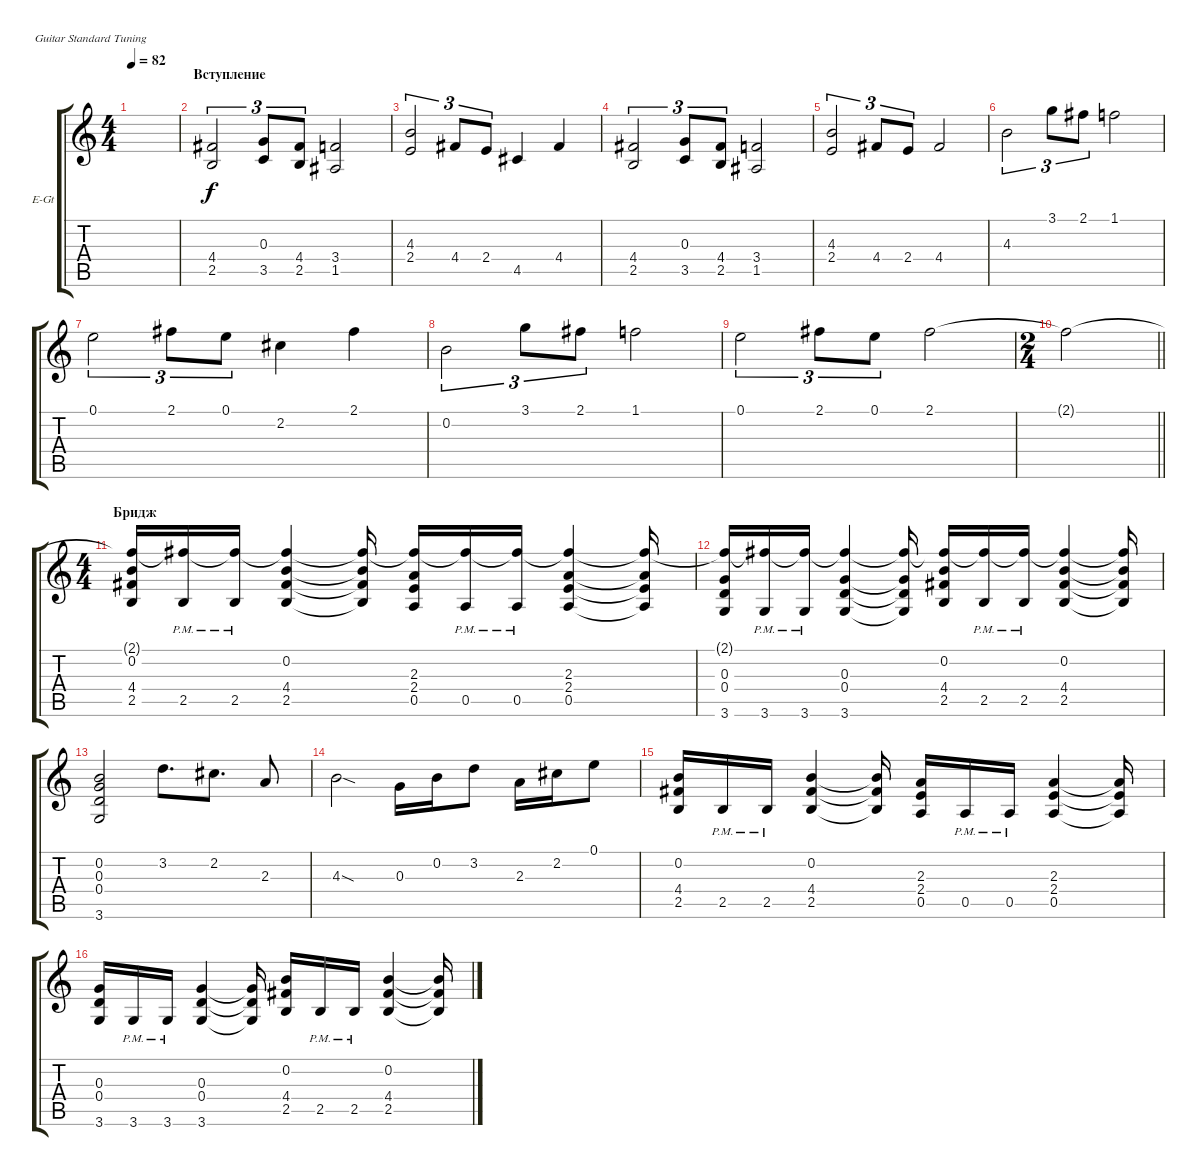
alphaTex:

\bracketExtendMode groupsimilarinstruments
\firstSystemTrackNameOrientation horizontal
\otherSystemsTrackNameOrientation horizontal
\track ("Сергей Маврин" "E-Gt") {instrument distortionguitar}
\staff {score tabs}
\tuning (E4 B3 G3 D3 A2 E2)
\ts (4 4)
\tempo 82
\clef g2
\ks c
|
\beaming (8 2 2 2 2)
\section ("" "Вступление")
\scale
0.393443 (4.4 2.5).2{tu (3 2)} (0.3 3.5).8{tu (3 2)} (4.4 2.5).8{tu (3 2)} (3.4 1.5).2 |
\scale
0.295082 (2.4 4.3).2{tu (3 2)} 4.4.8{tu (3 2)} 2.4.8{tu (3 2)} 4.5.4 4.4.4 |
\scale
0.311475 (4.4 2.5).2{tu (3 2)} (0.3 3.5).8{tu (3 2)} (4.4 2.5).8{tu (3 2)} (3.4 1.5).2 |
\scale
0.306636 (4.3 2.4).2{tu (3 2)} 4.4.8{tu (3 2)} 2.4.8{tu (3 2)} 4.4.2 |
\scale
0.322654 4.3.2{tu (3 2)} 3.1.8{tu (3 2)} 2.1.8{tu (3 2)} 1.1.2 |
\scale
0.370709 0.1.2{tu (3 2)} 2.1.8{tu (3 2)} 0.1.8{tu (3 2)} 2.2.4 2.1.4 |
\scale
0.373016 0.2.2{tu (3 2)} 3.1.8{tu (3 2)} 2.1.8{tu (3 2)} 1.1.2 |
\scale
0.354497 0.1.2{tu (3 2)} 2.1.8{tu (3 2)} 0.1.8{tu (3 2)} 2.1.2 |
\ts (2 4)
\beaming (8 2 2)
\scale
0.272487
\barLineRight lightlight
2.1{t}.2 |
\ts (4 4)
\beaming (8 2 2 2 2)
\section ("" "Бридж")
\scale
0.362121 (0.2 4.4 2.5 2.1{t}).16 (2.5{pm} 2.1{t}).16 (2.5{pm} 2.1{t}).16 (0.2 4.4 2.5 2.1{t}).4 (0.2{t} 4.4{t} 2.5{t} 2.1{t}).16 (2.3 2.4 0.5 2.1{t}).16 (0.5{pm} 2.1{t}).16 (0.5{pm} 2.1{t}).16 (2.3 2.4 0.5 2.1{t}).4 (2.3{t} 2.4{t} 0.5{t} 2.1{t}).16 |
\scale
0.442424 (0.3 0.4 3.6 2.1{t}).16 (3.6{pm} 2.1{t}).16 (3.6{pm} 2.1{t}).16 (0.3 0.4 3.6 2.1{t}).4 (0.3{t} 0.4{t} 3.6{t} 2.1{t}).16 (0.2 4.4 2.5 2.1{t}).16 (2.5{pm} 2.1{t}).16 (2.5{pm} 2.1{t}).16 (0.2 4.4 2.5 2.1{t}).4 (0.2{t} 4.4{t} 2.5{t} 2.1{t}).16 |
\scale
0.195455 (0.2 0.3 0.4 3.6).2 3.2.8{d} 2.2.8{d} 2.3.8 |
\scale
0.283186 4.3{sod}.2 0.3.16 0.2.16 3.2.8 2.3.16 2.2.16 0.1.8 |
\scale
0.286136 (0.2 4.4 2.5).16 2.5{pm}.16 2.5{pm}.16 (0.2 4.4 2.5).4 (0.2{t} 4.4{t} 2.5{t}).16 (2.3 2.4 0.5).16 0.5{pm}.16 0.5{pm}.16 (2.3 2.4 0.5).4 (2.3{t} 2.4{t} 0.5{t}).16 |
\scale
0.430678 (0.3 0.4 3.6).16 3.6{pm}.16 3.6{pm}.16 (0.3 0.4 3.6).4 (0.3{t} 0.4{t} 3.6{t}).16 (0.2 4.4 2.5).16 2.5{pm}.16 2.5{pm}.16 (0.2 4.4 2.5).4 (0.2{t} 4.4{t} 2.5{t}).16
